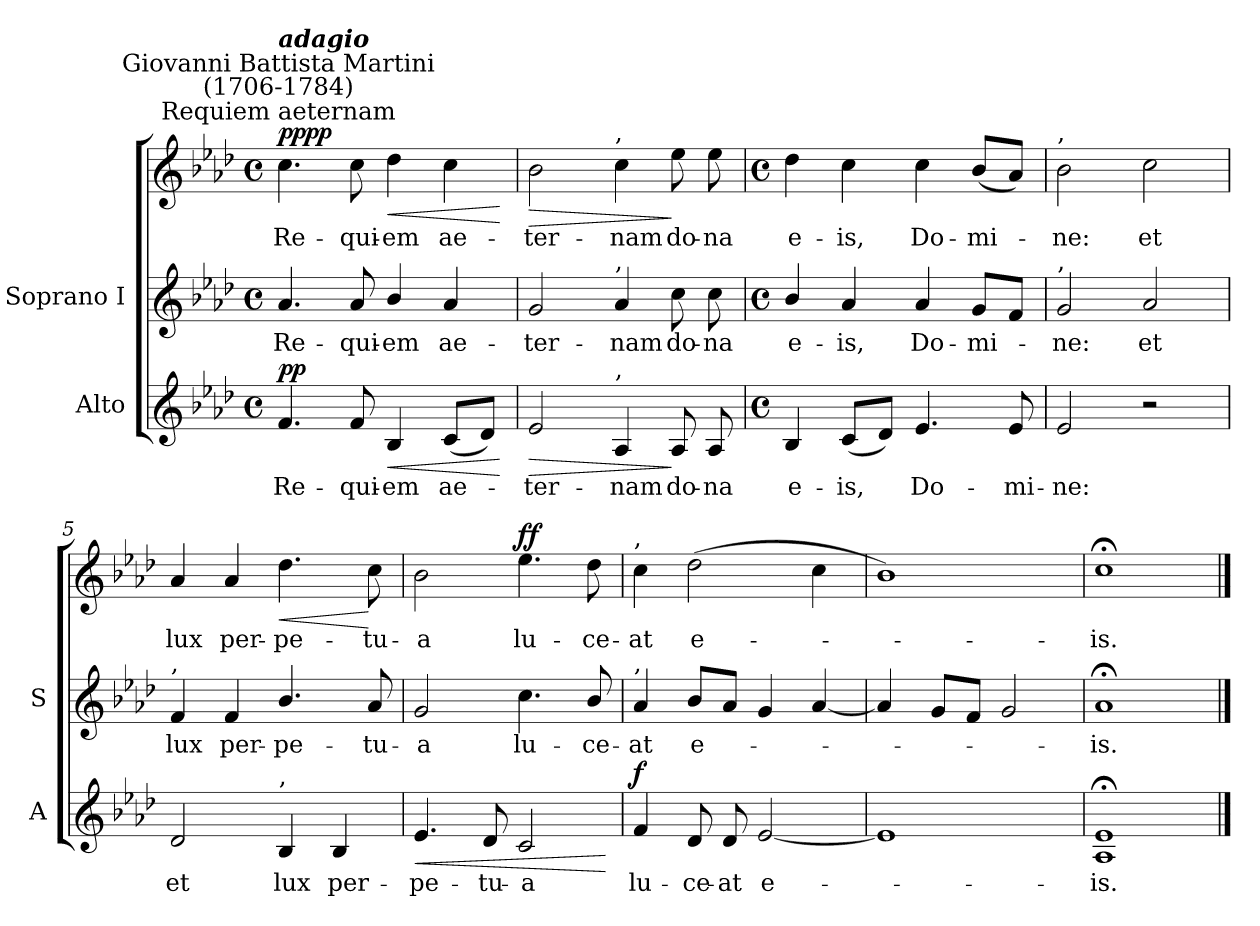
**kern	**text	**dynam	**kern	**text	**kern	**text	**dynam
*part2	*part2	*part2	*part1	*part1	*part1	*part1	*part1
*staff3	*staff3	*staff3	*staff2	*staff2	*staff1	*staff1	*staff1/2
*I"Alto	*	*	*I"Soprano I	*	*	*	*
*I'A	*	*	*I'S	*	*	*	*
*clefG2	*	*	*clefG2	*	*clefG2	*	*
*k[b-e-a-d-]	*	*	*k[b-e-a-d-]	*	*k[b-e-a-d-]	*	*
*A-:	*	*	*A-:	*	*A-:	*	*
*M4/4	*	*	*M4/4	*	*M4/4	*	*
*met(c)	*	*	*met(c)	*	*met(c)	*	*
=1	=1	=1	=1	=1	=1	=1	=1
!	!	!	!	!	!LO:TX:a:cj:t=Requiem aeternam	!	!
!	!	!	!	!	!LO:TX:a:cj:t=Giovanni Battista Martini\n(1706-1784)	!	!
!	!	!	!	!	!LO:TX:a:Bi:t=adagio	!	!
!	!LO:LY:b	!LO:DY:b	!	!LO:LY:b	!	!LO:LY:b	!LO:DY:b=2
!	!	!	!	!	!	!	!LO:DY:n=1:b
4.f	Re-	pp	4.a-	-Re-	4.cc	Re-	pp pp
!	!LO:LY:b	!	!	!LO:LY:b	!	!LO:LY:b	!
8f	-qui-	.	8a-	-qui-	8cc	-qui-	.
!	!LO:LY:b	!LO:HP:b	!	!LO:LY:b	!	!LO:LY:b	!LO:HP:b
4B-	-em	<	4b-/	-em	4dd-	-em	<
!	!LO:LY:b	!	!	!LO:LY:b	!	!LO:LY:b	!
(<8cL	ae-	.	4a-	ae-	4cc	ae-	.
8d-J)	.	.	.	.	.	.	.
.	.	[	.	.	.	.	[
=2	=2	=2	=2	=2	=2	=2	=2
!	!LO:LY:b	!LO:HP:b	!	!LO:LY:b	!	!LO:LY:b	!LO:HP:b
2e-	ter-	>	2g	ter-	2b-	-ter-	>
!	!	!	!	!	!LO:TX:a:t=,	!	!
!	!	!	!LO:TX:a:t=,	!	!	!	!
!LO:TX:a:t=,	!	!	!	!	!	!	!
!	!LO:LY:b	!	!	!LO:LY:b	!	!LO:LY:b	!
4A-	-nam	.	4a-	-nam	4cc	-nam	.
!	!LO:LY:b	!	!	!LO:LY:b	!	!LO:LY:b	!
8A-	do-	]	8cc	do-	8ee-	do-	]
!	!LO:LY:b	!	!	!LO:LY:b	!	!LO:LY:b	!
8A-	-na	.	8cc	-na	8ee-	-na	.
!!LO:LB:g=z
=3	=3	=3	=3	=3	=3	=3	=3
*M4/4	*	*	*M4/4	*	*M4/4	*	*
*met(c)	*	*	*met(c)	*	*met(c)	*	*
!	!LO:LY:b	!	!	!LO:LY:b	!	!LO:LY:b	!
4B-	e-	.	4b-/	e-	4dd-	e-	.
!	!LO:LY:b	!	!	!LO:LY:b	!	!LO:LY:b	!
(<8cL	-is,	.	4a-	-is,	4cc	-is,	.
8d-J)	.	.	.	.	.	.	.
!	!LO:LY:b	!	!	!LO:LY:b	!	!LO:LY:b	!
4.e-	Do-	.	4a-	Do-	4cc	Do-	.
!	!	!	!	!LO:LY:b	!	!LO:LY:b	!
.	.	.	8gL	-mi-	(<8b-L	-mi-	.
!	!LO:LY:b	!	!	!	!	!	!
8e-	-mi-	.	8fJ	.	8a-J)	.	.
=4	=4	=4	=4	=4	=4	=4	=4
!	!	!	!	!	!LO:TX:a:t=,	!	!
!	!	!	!LO:TX:a:t=,	!	!	!	!
!	!LO:LY:b	!	!	!LO:LY:b	!	!LO:LY:b	!
2e-	-ne:	.	2g	ne:	2b-	ne:	.
!	!	!	!	!LO:LY:b	!	!LO:LY:b	!
2r	.	.	2a-	et	2cc	et	.
=5	=5	=5	=5	=5	=5	=5	=5
!	!	!	!LO:TX:a:t=,	!	!	!	!
!	!LO:LY:b	!	!	!LO:LY:b	!	!LO:LY:b	!
2d-	et	.	4f	-lux	4a-	lux	.
!	!	!	!	!LO:LY:b	!	!LO:LY:b	!
.	.	.	4f	per-	4a-	per-	.
!LO:TX:a:t=,	!	!	!	!	!	!	!
!	!LO:LY:b	!	!	!LO:LY:b	!	!LO:LY:b	!LO:HP:b
4B-	lux	.	4.b-/	-pe-	4.dd-	-pe-	<
!	!LO:LY:b	!	!	!	!	!	!
4B-	per-	.	.	.	.	.	.
!	!	!	!	!LO:LY:b	!	!LO:LY:b	!
.	.	.	8a-	-tu-	8cc	-tu-	[
!!LO:LB:g=z
=6	=6	=6	=6	=6	=6	=6	=6
!	!LO:LY:b	!LO:HP:b	!	!LO:LY:b	!	!LO:LY:b	!
4.e-	-pe-	<	2g	-a	2b-	-a	.
!	!LO:LY:b	!	!	!	!	!	!
8d-	-tu-	.	.	.	.	.	.
!	!LO:LY:b	!	!	!LO:LY:b	!	!LO:LY:b	!LO:DY:b=2
!	!	!	!	!	!	!	!LO:DY:n=1:b
2c	-a	.	4.cc	lu-	4.ee-	lu-	f f
!	!	!	!	!LO:LY:b	!	!LO:LY:b	!
.	.	.	8b-/	-ce-	8dd-	-ce-	.
.	.	[	.	.	.	.	.
=7	=7	=7	=7	=7	=7	=7	=7
!	!	!	!	!	!LO:TX:a:t=,	!	!
!	!	!	!LO:TX:a:t=,	!	!	!	!
!	!LO:LY:b	!LO:DY:b	!	!LO:LY:b	!	!LO:LY:b	!
4f	lu-	f	4a-	at	4cc	-at	.
!	!LO:LY:b	!	!	!LO:LY:b	!	!LO:LY:b	!
8d-	-ce-	.	8b-L	e-	(>2dd-	e-	.
!	!LO:LY:b	!	!	!	!	!	!
8d-	-at	.	8a-J	.	.	.	.
!	!LO:LY:b	!	!	!	!	!	!
[2e-	e-	.	4g	.	.	.	.
.	.	.	[4a-	.	4cc	.	.
=8	=8	=8	=8	=8	=8	=8	=8
1e-]	.	.	4a-]	.	1b-)	.	.
.	.	.	8gL	.	.	.	.
.	.	.	8fJ	.	.	.	.
.	.	.	2g	.	.	.	.
=9	=9	=9	=9	=9	=9	=9	=9
!	!LO:LY:b	!	!	!LO:LY:b	!	!LO:LY:b	!
1A-;< 1e-;<	is.	.	1a-;<	is.	1cc;<	is.	.
==	==	==	==	==	==	==	==
*-	*-	*-	*-	*-	*-	*-	*-
